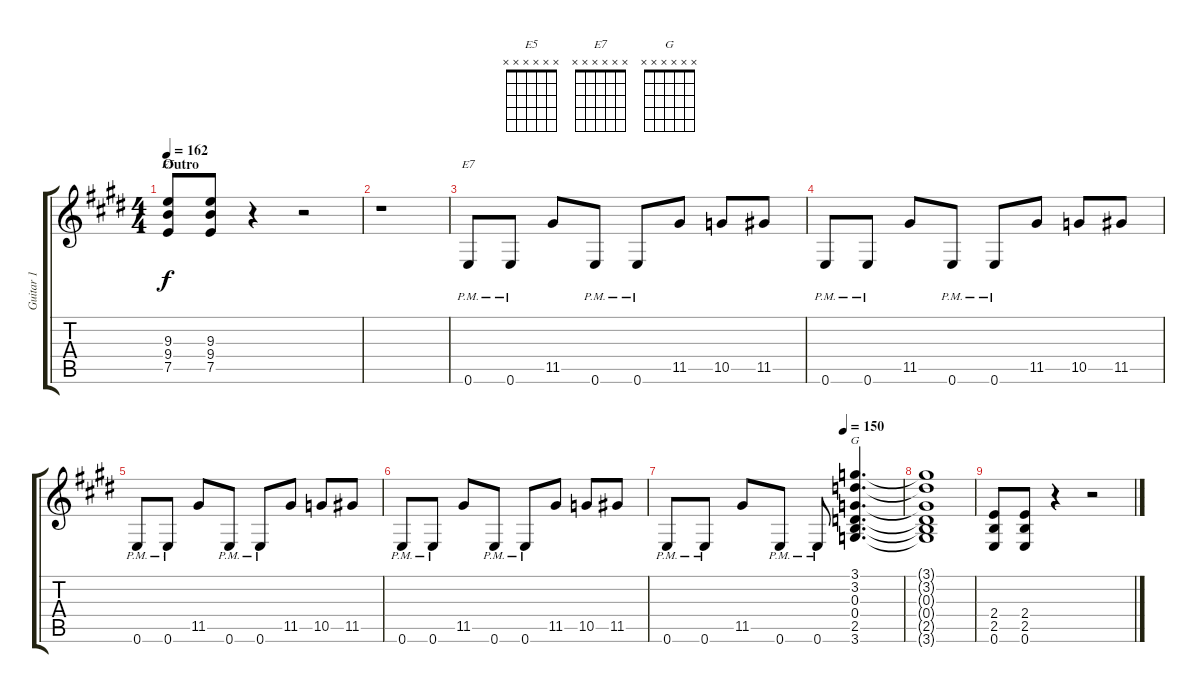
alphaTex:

\track ("Guitar 1" "Guitar 1") {instrument electricguitarclean}
\staff {score tabs}
\tuning (E4 B3 G3 D3 A2 E2) {hide}
\chord ("E5" x x x x x x)
\chord ("E7" x x x x x x)
\chord ("G" x x x x x x)
\ts (4 4)
\section ("" "Outro")
\tempo 162
\clef g2
\ks e
(9.3 9.4 7.5).8{ch "E5" dy f} (9.3 9.4 7.5).8 r.4 r.2 |
r.1 |
0.6{pm}.8{ch "E7"} 0.6{pm}.8 11.5.8 0.6{pm}.8 0.6{pm}.8 11.5.8 10.5.8 11.5.8 |
0.6{pm}.8 0.6{pm}.8 11.5.8 0.6{pm}.8 0.6{pm}.8 11.5.8 10.5.8 11.5.8 |
0.6{pm}.8 0.6{pm}.8 11.5.8 0.6{pm}.8 0.6{pm}.8 11.5.8 10.5.8 11.5.8 |
0.6{pm}.8 0.6{pm}.8 11.5.8 0.6{pm}.8 0.6{pm}.8 11.5.8 10.5.8 11.5.8 |
\tempo (150 0.75)
0.6{pm}.8 0.6{pm}.8 11.5.8 0.6{pm}.8 0.6{pm}.8 (3.1 3.2 0.3 0.4 2.5 3.6).4{d ch "G"} |
(3.1{t} 3.2{t} 0.3{t} 0.4{t} 2.5{t} 3.6{t}).1 |
(2.4 2.5 0.6).8 (2.4 2.5 0.6).8 r.4 r.2
